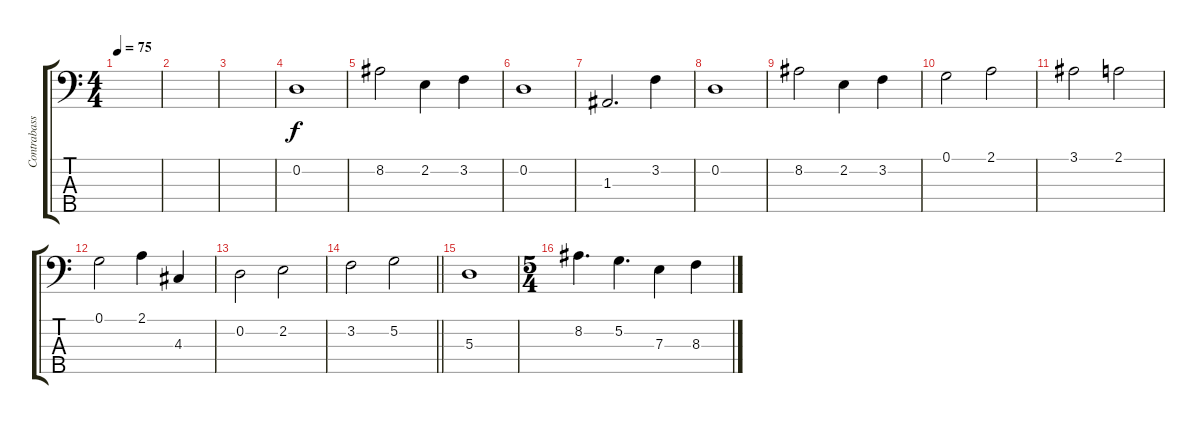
\track ("Contrabass" "Contrabass") {instrument contrabass}
\staff {score tabs}
\tuning (G2 D2 A1 E1 B0) {hide}
\ts (4 4)
\tempo 75
\clef f4
\ks c
|
|
|
0.2.1 |
8.2.2 2.2.4 3.2.4 |
0.2.1 |
1.3.2{d} 3.2.4 |
0.2.1 |
8.2.2 2.2.4 3.2.4 |
0.1.2 2.1.2 |
3.1.2 2.1.2 |
0.1.2 2.1.4 4.3.4 |
0.2.2 2.2.2 |
\barLineRight lightlight
3.2.2 5.2.2 |
5.3.1 |
\ts (5 4)
8.2.4{d} 5.2.4{d} 7.3.4 8.3.4
